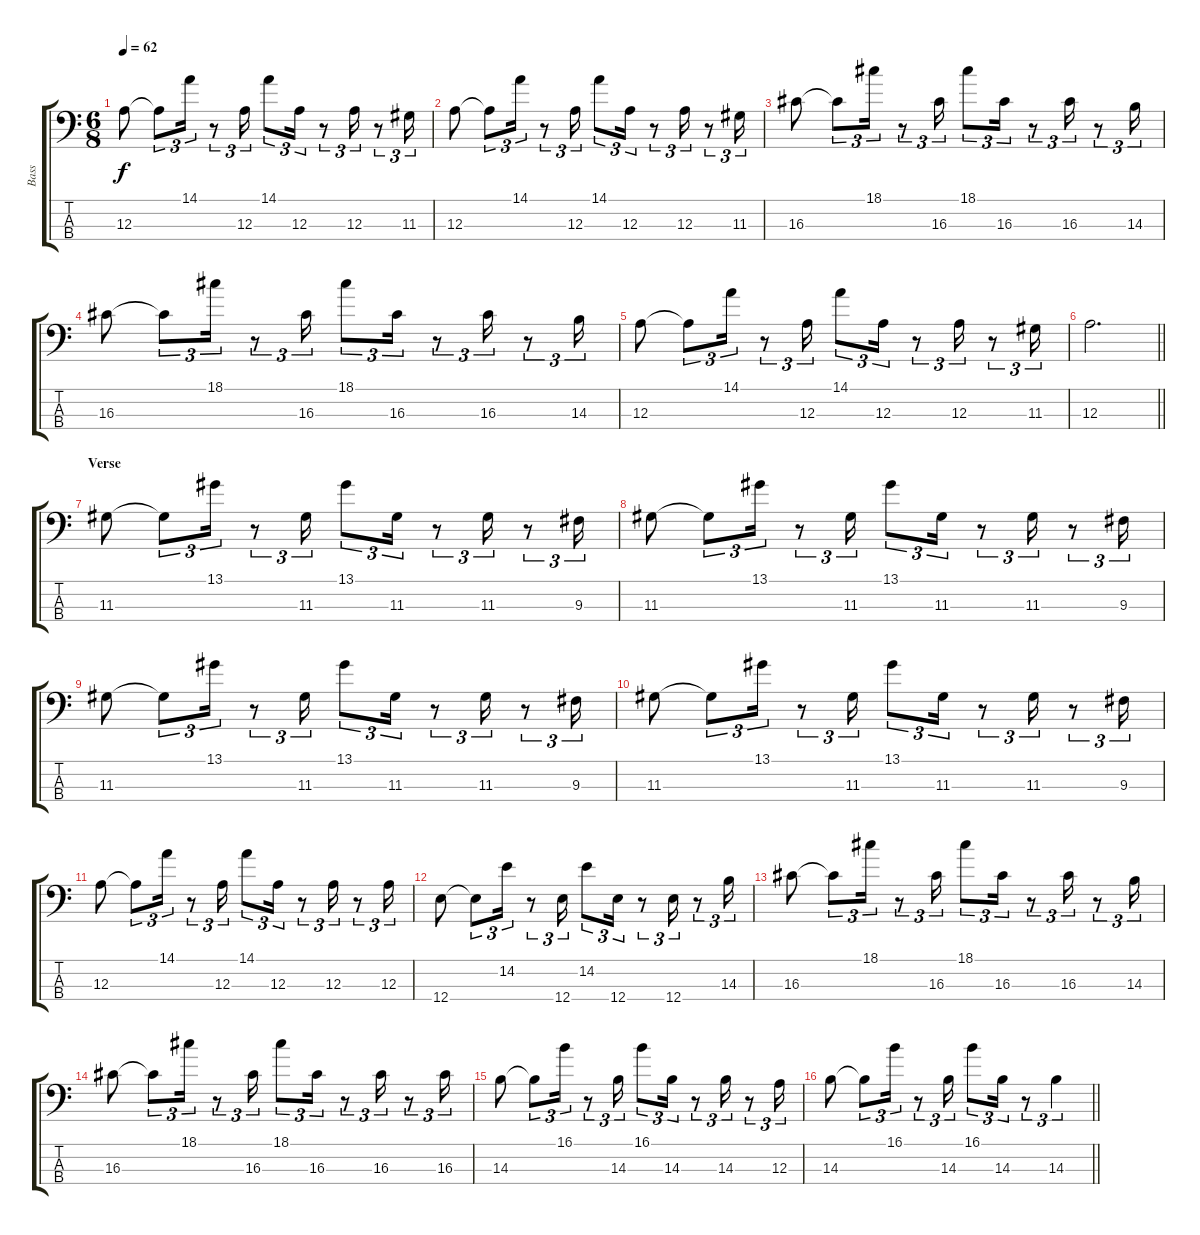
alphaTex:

\track ("Bass" "Bass") {instrument electricbassfinger}
\staff {score tabs}
\tuning (G2 D2 A1 E1) {hide}
\ts (6 8)
\tempo 62
\clef f4
\ks c
12.3.8{dy f} 12.3{t}.8{tu (3 2)} 14.1.16{tu (3 2)} r.8{tu (3 2)} 12.3.16{tu (3 2)} 14.1.8{tu (3 2)} 12.3.16{tu (3 2)} r.8{tu (3 2)} 12.3.16{tu (3 2)} r.8{tu (3 2)} 11.3.16{tu (3 2)} |
12.3.8 12.3{t}.8{tu (3 2)} 14.1.16{tu (3 2)} r.8{tu (3 2)} 12.3.16{tu (3 2)} 14.1.8{tu (3 2)} 12.3.16{tu (3 2)} r.8{tu (3 2)} 12.3.16{tu (3 2)} r.8{tu (3 2)} 11.3.16{tu (3 2)} |
16.3.8 16.3{t}.8{tu (3 2)} 18.1.16{tu (3 2)} r.8{tu (3 2)} 16.3.16{tu (3 2)} 18.1.8{tu (3 2)} 16.3.16{tu (3 2)} r.8{tu (3 2)} 16.3.16{tu (3 2)} r.8{tu (3 2)} 14.3.16{tu (3 2)} |
16.3.8 16.3{t}.8{tu (3 2)} 18.1.16{tu (3 2)} r.8{tu (3 2)} 16.3.16{tu (3 2)} 18.1.8{tu (3 2)} 16.3.16{tu (3 2)} r.8{tu (3 2)} 16.3.16{tu (3 2)} r.8{tu (3 2)} 14.3.16{tu (3 2)} |
12.3.8 12.3{t}.8{tu (3 2)} 14.1.16{tu (3 2)} r.8{tu (3 2)} 12.3.16{tu (3 2)} 14.1.8{tu (3 2)} 12.3.16{tu (3 2)} r.8{tu (3 2)} 12.3.16{tu (3 2)} r.8{tu (3 2)} 11.3.16{tu (3 2)} |
\barLineRight lightlight
12.3.2{d} |
\section ("" "Verse")
11.3.8 11.3{t}.8{tu (3 2)} 13.1.16{tu (3 2)} r.8{tu (3 2)} 11.3.16{tu (3 2)} 13.1.8{tu (3 2)} 11.3.16{tu (3 2)} r.8{tu (3 2)} 11.3.16{tu (3 2)} r.8{tu (3 2)} 9.3.16{tu (3 2)} |
11.3.8 11.3{t}.8{tu (3 2)} 13.1.16{tu (3 2)} r.8{tu (3 2)} 11.3.16{tu (3 2)} 13.1.8{tu (3 2)} 11.3.16{tu (3 2)} r.8{tu (3 2)} 11.3.16{tu (3 2)} r.8{tu (3 2)} 9.3.16{tu (3 2)} |
11.3.8 11.3{t}.8{tu (3 2)} 13.1.16{tu (3 2)} r.8{tu (3 2)} 11.3.16{tu (3 2)} 13.1.8{tu (3 2)} 11.3.16{tu (3 2)} r.8{tu (3 2)} 11.3.16{tu (3 2)} r.8{tu (3 2)} 9.3.16{tu (3 2)} |
11.3.8 11.3{t}.8{tu (3 2)} 13.1.16{tu (3 2)} r.8{tu (3 2)} 11.3.16{tu (3 2)} 13.1.8{tu (3 2)} 11.3.16{tu (3 2)} r.8{tu (3 2)} 11.3.16{tu (3 2)} r.8{tu (3 2)} 9.3.16{tu (3 2)} |
12.3.8 12.3{t}.8{tu (3 2)} 14.1.16{tu (3 2)} r.8{tu (3 2)} 12.3.16{tu (3 2)} 14.1.8{tu (3 2)} 12.3.16{tu (3 2)} r.8{tu (3 2)} 12.3.16{tu (3 2)} r.8{tu (3 2)} 12.3.16{tu (3 2)} |
12.4.8 12.4{t}.8{tu (3 2)} 14.2.16{tu (3 2)} r.8{tu (3 2)} 12.4.16{tu (3 2)} 14.2.8{tu (3 2)} 12.4.16{tu (3 2)} r.8{tu (3 2)} 12.4.16{tu (3 2)} r.8{tu (3 2)} 14.3.16{tu (3 2)} |
16.3.8 16.3{t}.8{tu (3 2)} 18.1.16{tu (3 2)} r.8{tu (3 2)} 16.3.16{tu (3 2)} 18.1.8{tu (3 2)} 16.3.16{tu (3 2)} r.8{tu (3 2)} 16.3.16{tu (3 2)} r.8{tu (3 2)} 14.3.16{tu (3 2)} |
16.3.8 16.3{t}.8{tu (3 2)} 18.1.16{tu (3 2)} r.8{tu (3 2)} 16.3.16{tu (3 2)} 18.1.8{tu (3 2)} 16.3.16{tu (3 2)} r.8{tu (3 2)} 16.3.16{tu (3 2)} r.8{tu (3 2)} 16.3.16{tu (3 2)} |
14.3.8 14.3{t}.8{tu (3 2)} 16.1.16{tu (3 2)} r.8{tu (3 2)} 14.3.16{tu (3 2)} 16.1.8{tu (3 2)} 14.3.16{tu (3 2)} r.8{tu (3 2)} 14.3.16{tu (3 2)} r.8{tu (3 2)} 12.3.16{tu (3 2)} |
\barLineRight lightlight
14.3.8 14.3{t}.8{tu (3 2)} 16.1.16{tu (3 2)} r.8{tu (3 2)} 14.3.16{tu (3 2)} 16.1.8{tu (3 2)} 14.3.16{tu (3 2)} r.8{tu (3 2)} 14.3.4{tu (3 2)}
